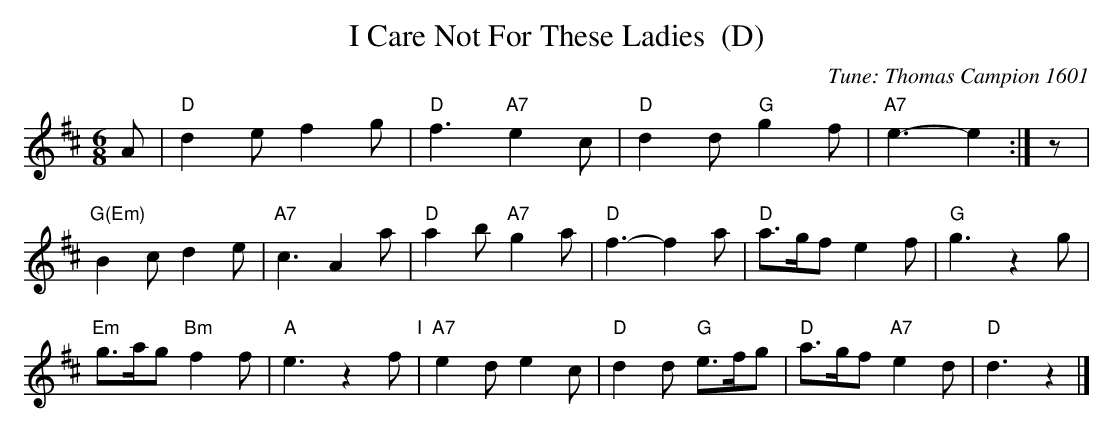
X:1
T: I Care Not For These Ladies  (D)
C: Tune: Thomas Campion 1601
M: 6/8
L: 1/8
K: D
A | "D"d2e f2g | "D"f3 "A7"e2c | "D"d2d "G"g2f | "A7"e3- e2 :| z |
"G(Em)"B2c d2e | "A7"c3 A2a | "D"a2b "A7"g2a | "D"f3- f2a | "D"a>gf e2f | "G"g3 z2g |
"Em"g>ag "Bm"f2f | "A"e3 z2f "I"| "A7"e2d e2c | "D"d2d "G"e>fg | "D"a>gf "A7"e2d | "D"d3 z2 |]
